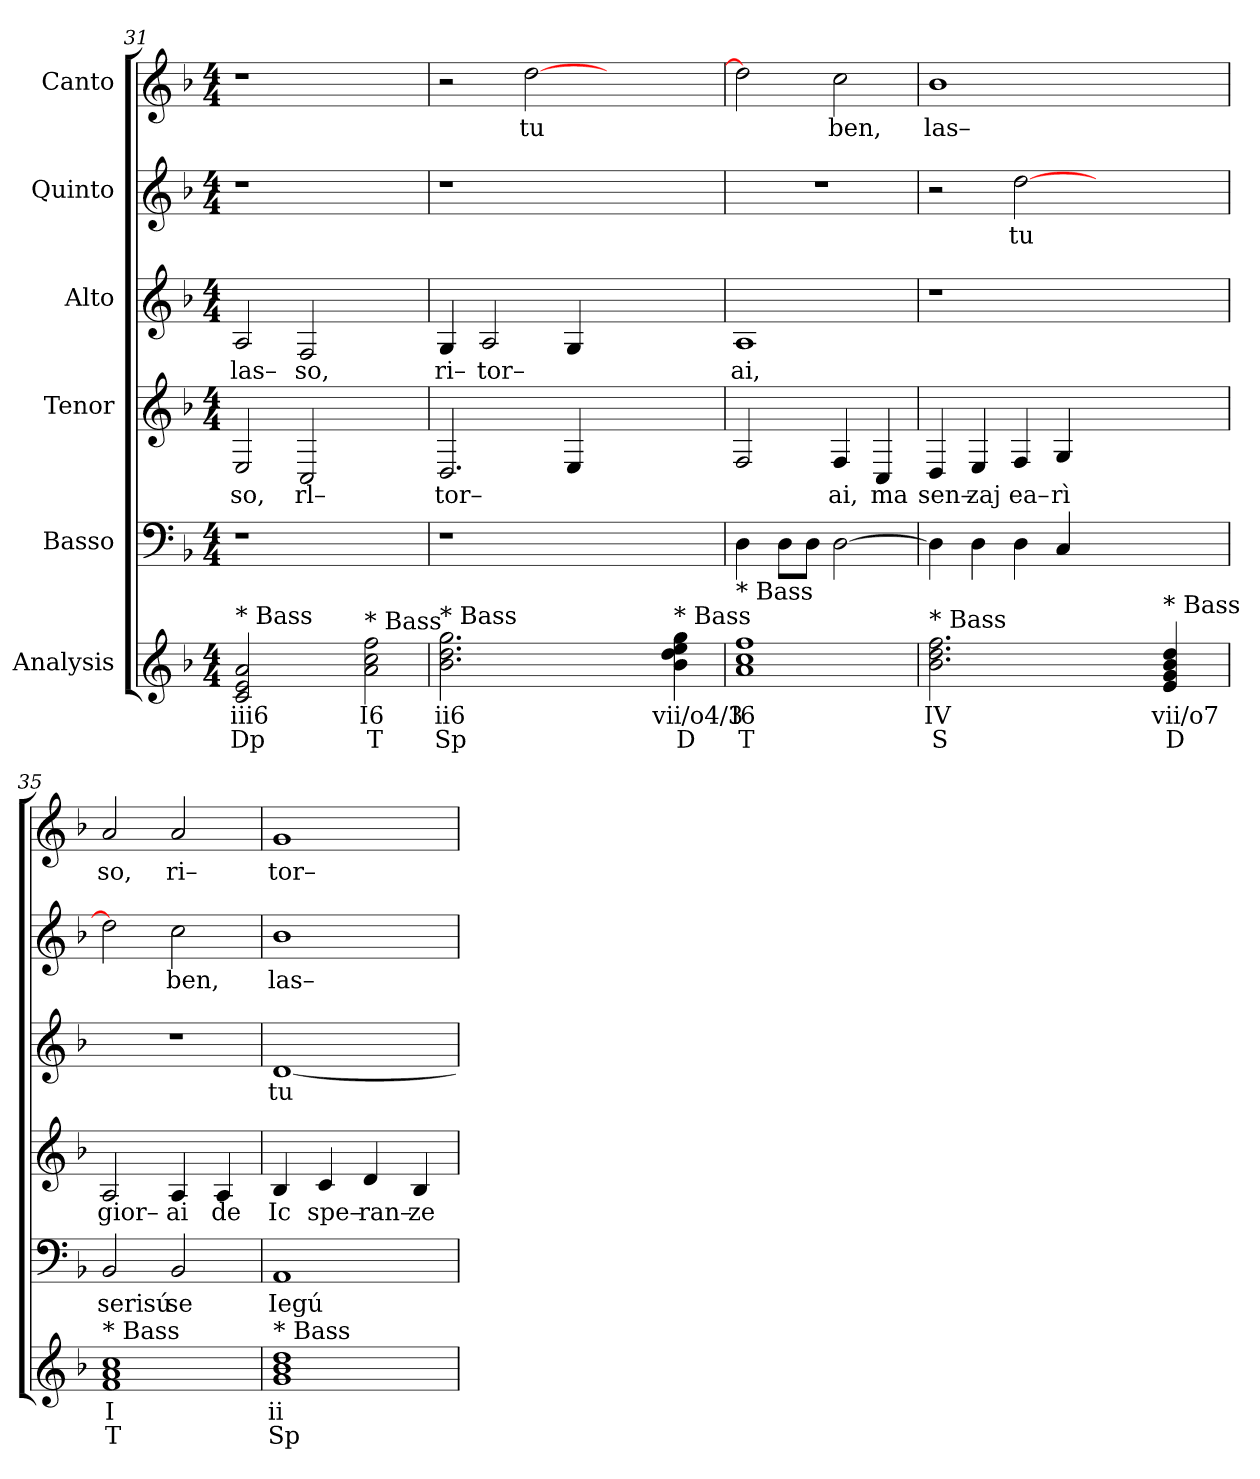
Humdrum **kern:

**kern	**text	**text	**kern	**text	**kern	**text	**kern	**text	**kern	**text	**kern	**text
*part6	*part6	*part6	*part5	*part5	*part4	*part4	*part3	*part3	*part2	*part2	*part1	*part1
*staff6	*staff6	*staff6	*staff5	*staff5	*staff4	*staff4	*staff3	*staff3	*staff2	*staff2	*staff1	*staff1
*I"Analysis	*	*	*I"Basso	*	*I"Tenor	*	*I"Alto	*	*I"Quinto	*	*I"Canto	*
*	*	*	*clefF4	*	*clefG2	*	*clefG2	*	*clefG2	*	*clefG2	*
*k[b-]	*	*	*k[b-]	*	*k[b-]	*	*k[b-]	*	*k[b-]	*	*k[b-]	*
*	*	*	*F:	*	*F:	*	*F:	*	*F:	*	*F:	*
*M4/4	*	*	*M4/4	*	*M4/4	*	*M4/4	*	*M4/4	*	*M4/4	*
=31	=31	=31	=31	=31	=31	=31	=31	=31	=31	=31	=31	=31
!	!	!	!	!	!	!LO:LY:b	!	!	!	!	!	!
!LO:TX:a:t=* Bass	!	!	!	!	!	!	!	!	!	!	!	!
!	!	!	!	!	!	!	!	!LO:LY:b	!	!	!	!
2c 2e 2a	iii6	Dp	1r	.	2E/	so,	2A/	las–	1r	.	1r	.
!	!	!	!	!	!	!LO:LY:b	!	!	!	!	!	!
!	!	!	!	!	!	!	!	!LO:LY:b	!	!	!	!
2ryy	.	.	.	.	2C/	rl–	2F/	so,	.	.	.	.
!LO:TX:a:t=* Bass	!	!	!	!	!	!	!	!	!	!	!	!
2a 2cc 2ff	I6	T	2ryy	.	2ryy	.	2ryy	.	2ryy	.	2ryy	.
=32	=32	=32	=32	=32	=32	=32	=32	=32	=32	=32	=32	=32
!	!	!	!	!	!	!LO:LY:b	!	!	!	!	!	!
!LO:TX:a:t=* Bass	!	!	!	!	!	!	!	!	!	!	!	!
!	!	!	!	!	!	!	!	!LO:LY:b	!	!	!	!
2.b- 2.dd 2.gg	ii6	Sp	1r	.	2.D/	tor–	4G/	ri–	1r	.	2r	.
!	!	!	!	!	!	!	!	!LO:LY:b	!	!	!	!
.	.	.	.	.	.	.	2A/	tor–	.	.	.	.
!	!	!	!	!	!	!	!	!	!	!	!	!LO:LY:b
.	.	.	.	.	.	.	.	.	.	.	[2dd\	tu
2.ryy	.	.	.	.	4E/	.	4G/	.	.	.	.	.
.	.	.	2.ryy	.	2.ryy	.	2.ryy	.	2.ryy	.	2.ryy	.
!LO:TX:a:t=* Bass	!	!	!	!	!	!	!	!	!	!	!	!
4b- 4dd 4ee 4gg	vii/o4/3	D	.	.	.	.	.	.	.	.	.	.
=33	=33	=33	=33	=33	=33	=33	=33	=33	=33	=33	=33	=33
!LO:TX:a:t=* Bass	!	!	!	!	!	!	!	!	!	!	!	!
!	!	!	!	!	!	!	!	!LO:LY:b	!	!	!	!
1a 1cc 1ff	I6	T	4D\	.	2F/	.	1A	ai,	1r	.	2dd\]	.
.	.	.	8D\L	.	.	.	.	.	.	.	.	.
.	.	.	8D\J	.	.	.	.	.	.	.	.	.
!	!	!	!	!	!	!LO:LY:b	!	!	!	!	!	!
!	!	!	!	!	!	!	!	!	!	!	!	!LO:LY:b
.	.	.	[2D\	.	4F/	ai,	.	.	.	.	2cc\	ben,
!	!	!	!	!	!	!LO:LY:b	!	!	!	!	!	!
.	.	.	.	.	4C/	ma	.	.	.	.	.	.
=34	=34	=34	=34	=34	=34	=34	=34	=34	=34	=34	=34	=34
!	!	!	!	!	!	!LO:LY:b	!	!	!	!	!	!
!LO:TX:a:t=* Bass	!	!	!	!	!	!	!	!	!	!	!	!
!	!	!	!	!	!	!	!	!	!	!	!	!LO:LY:b
2.b- 2.dd 2.ff	IV	S	4D\]	.	4D/	sen–	1r	.	2r	.	1b-	las–
!	!	!	!	!	!	!LO:LY:b	!	!	!	!	!	!
.	.	.	4D\	.	4E/	zaj	.	.	.	.	.	.
!	!	!	!	!	!	!LO:LY:b	!	!	!	!	!	!
!	!	!	!	!	!	!	!	!	!	!LO:LY:b	!	!
.	.	.	4D\	.	4F/	ea–	.	.	[2dd\	tu	.	.
!	!	!	!	!	!	!LO:LY:b	!	!	!	!	!	!
2.ryy	.	.	4C/	.	4G/	rì	.	.	.	.	.	.
.	.	.	2.ryy	.	2.ryy	.	2.ryy	.	2.ryy	.	2.ryy	.
!LO:TX:a:t=* Bass	!	!	!	!	!	!	!	!	!	!	!	!
4e 4g 4b- 4dd	vii/o7	D	.	.	.	.	.	.	.	.	.	.
=35	=35	=35	=35	=35	=35	=35	=35	=35	=35	=35	=35	=35
!	!	!	!	!LO:LY:b	!	!	!	!	!	!	!	!
!	!	!	!	!	!	!LO:LY:b	!	!	!	!	!	!
!LO:TX:a:t=* Bass	!	!	!	!	!	!	!	!	!	!	!	!
!	!	!	!	!	!	!	!	!	!	!	!	!LO:LY:b
1f 1a 1cc	I	T	2BB-/	serisú	2A/	gior–	1r	.	2dd\]	.	2a/	so,
!	!	!	!	!LO:LY:b	!	!	!	!	!	!	!	!
!	!	!	!	!	!	!LO:LY:b	!	!	!	!	!	!
!	!	!	!	!	!	!	!	!	!	!LO:LY:b	!	!
!	!	!	!	!	!	!	!	!	!	!	!	!LO:LY:b
.	.	.	2BB-/	se	4A/	ai	.	.	2cc\	ben,	2a/	ri–
!	!	!	!	!	!	!LO:LY:b	!	!	!	!	!	!
.	.	.	.	.	4A/	de	.	.	.	.	.	.
=36	=36	=36	=36	=36	=36	=36	=36	=36	=36	=36	=36	=36
!	!	!	!	!LO:LY:b	!	!	!	!	!	!	!	!
!	!	!	!	!	!	!LO:LY:b	!	!	!	!	!	!
!	!	!	!	!	!	!	!	!LO:LY:b	!	!	!	!
!	!	!	!	!	!	!	!	!	!	!LO:LY:b	!	!
!LO:TX:a:t=* Bass	!	!	!	!	!	!	!	!	!	!	!	!
!	!	!	!	!	!	!	!	!	!	!	!	!LO:LY:b
1g 1b- 1dd	ii	Sp	1AA	Iegú	4B-/	Ic	[1d	tu	1b-	las–	1g	tor–
!	!	!	!	!	!	!LO:LY:b	!	!	!	!	!	!
.	.	.	.	.	4c/	spe–	.	.	.	.	.	.
!	!	!	!	!	!	!LO:LY:b	!	!	!	!	!	!
.	.	.	.	.	4d/	ran–	.	.	.	.	.	.
!	!	!	!	!	!	!LO:LY:b	!	!	!	!	!	!
.	.	.	.	.	4B-/	ze	.	.	.	.	.	.
=	=	=	=	=	=	=	=	=	=	=	=	=
*-	*-	*-	*-	*-	*-	*-	*-	*-	*-	*-	*-	*-
